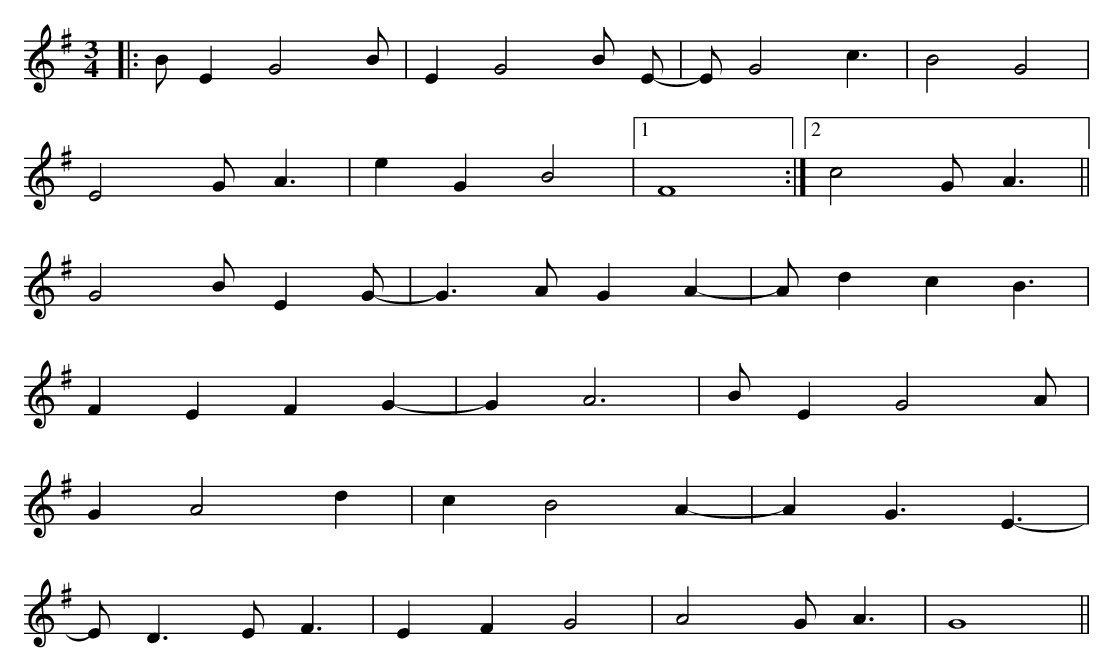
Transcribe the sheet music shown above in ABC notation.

X:1
M:3/4
K:G
|:B E2 G4 B|E2 G4 B E-|E G4 c3|B4 G4|
E4 G A3|e2 G2 B4|1 F8:|2 c4 G A3||
G4 B E2 G-|G3 A G2 A2-|A d2 c2 B3|
F2 E2 F2 G2-|G2 A6|B E2 G4 A|
G2 A4 d2|c2 B4 A2-|A2 G3 E3-|
E D3 E F3|E2 F2 G4|A4 G A3|G8||
